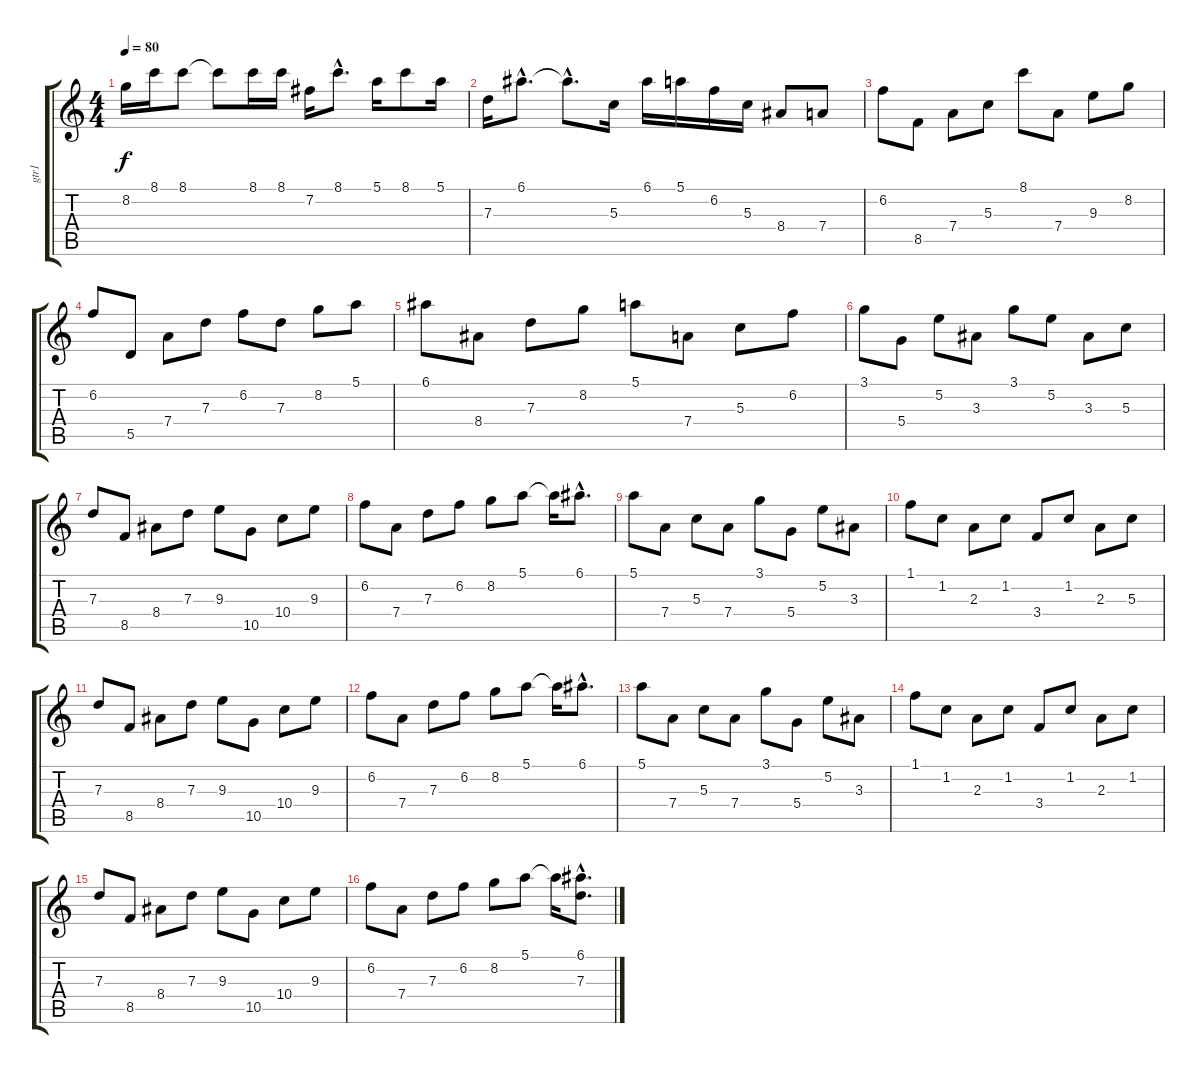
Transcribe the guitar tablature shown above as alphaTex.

\track ("gtr1" "gtr1") {instrument electricguitarjazz}
\staff {score tabs}
\tuning (E4 B3 G3 D3 A2 E2) {hide}
\ts (4 4)
\tempo 80
\clef g2
\ks c
8.2.16{dy f} 8.1.16 8.1.8 8.1{t}.8 8.1.16 8.1.16 7.2.16 8.1{hac}.8{d} 5.1.16 8.1.8 5.1.16 |
7.3.16 6.1{hac}.8{d} 6.1{hac t}.8{d} 5.3.16 6.1.16 5.1.16 6.2.16 5.3.16 8.4.8 7.4.8 |
6.2.8{balance 13 instrument electricguitarjazz} 8.5.8 7.4.8 5.3.8 8.1.8 7.4.8 9.3.8 8.2.8 |
6.2.8 5.5.8 7.4.8 7.3.8 6.2.8 7.3.8 8.2.8 5.1.8 |
6.1.8 8.4.8 7.3.8 8.2.8 5.1.8 7.4.8 5.3.8 6.2.8 |
3.1.8 5.4.8 5.2.8 3.3.8 3.1.8 5.2.8 3.3.8 5.3.8 |
7.3.8 8.5.8 8.4.8 7.3.8 9.3.8 10.5.8 10.4.8 9.3.8 |
6.2.8 7.4.8 7.3.8 6.2.8 8.2.8 5.1.8 5.1{t}.16 6.1{hac}.8{d} |
5.1.8 7.4.8 5.3.8 7.4.8 3.1.8 5.4.8 5.2.8 3.3.8 |
1.1.8 1.2.8 2.3.8 1.2.8 3.4.8 1.2.8 2.3.8 5.3.8 |
7.3.8 8.5.8 8.4.8 7.3.8 9.3.8 10.5.8 10.4.8 9.3.8 |
6.2.8 7.4.8 7.3.8 6.2.8 8.2.8 5.1.8 5.1{t}.16 6.1{hac}.8{d} |
5.1.8 7.4.8 5.3.8 7.4.8 3.1.8 5.4.8 5.2.8 3.3.8 |
1.1.8 1.2.8 2.3.8 1.2.8 3.4.8 1.2.8 2.3.8 1.2.8 |
7.3.8 8.5.8 8.4.8 7.3.8 9.3.8 10.5.8 10.4.8 9.3.8 |
6.2.8 7.4.8 7.3.8 6.2.8 8.2.8 5.1.8 5.1{t}.16 (6.1{hac} 7.3{hac}).8{d}
